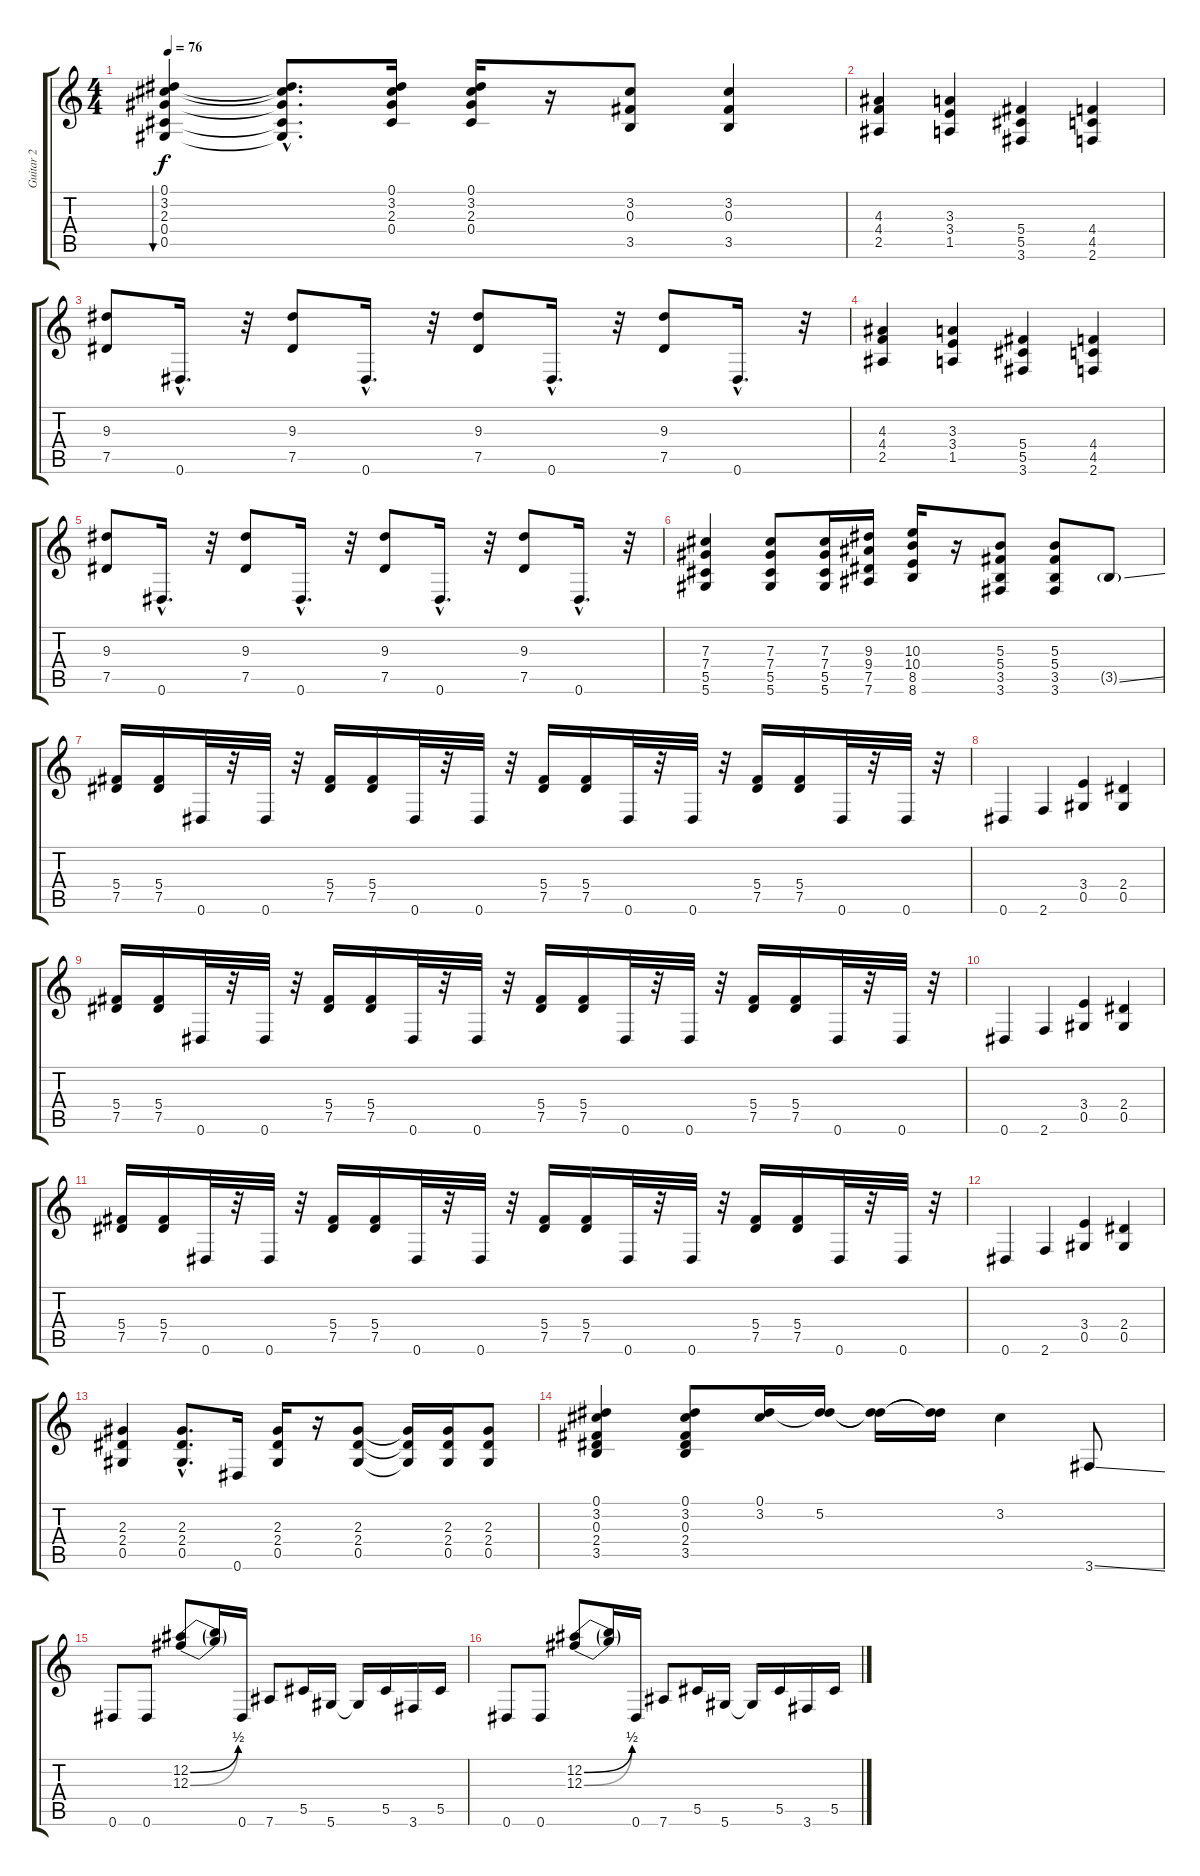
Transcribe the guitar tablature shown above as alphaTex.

\track ("Guitar 2" "Guitar 2") {instrument distortionguitar}
\staff {score tabs}
\tuning (Eb4 Bb3 Gb3 Db3 Ab2 Eb2) {hide}
\ts (4 4)
\tempo 76
\clef g2
\ks c
(0.1 3.2 2.3 0.4 0.5).4{bu 120 dy f} (0.1{hac t} 3.2{hac t} 2.3{hac t} 0.4{hac t} 0.5{hac t}).8{d} (0.1 3.2 2.3 0.4).16 (0.1 3.2 2.3 0.4).16 r.16 (3.2 0.3 3.5).8 (3.2 0.3 3.5).4 |
(4.3 4.4 2.5).4 (3.3 3.4 1.5).4 (5.4 5.5 3.6).4 (4.4 4.5 2.6).4 |
(9.3 7.5).8 0.6{hac}.16{d} r.32 (9.3 7.5).8 0.6{hac}.16{d} r.32 (9.3 7.5).8 0.6{hac}.16{d} r.32 (9.3 7.5).8 0.6{hac}.16{d} r.32 |
(4.3 4.4 2.5).4 (3.3 3.4 1.5).4 (5.4 5.5 3.6).4 (4.4 4.5 2.6).4 |
(9.3 7.5).8 0.6{hac}.16{d} r.32 (9.3 7.5).8 0.6{hac}.16{d} r.32 (9.3 7.5).8 0.6{hac}.16{d} r.32 (9.3 7.5).8 0.6{hac}.16{d} r.32 |
(7.3 7.4 5.5 5.6).4 (7.3 7.4 5.5 5.6).8 (7.3 7.4 5.5 5.6).16 (9.3 9.4 7.5 7.6).16 (10.3 10.4 8.5 8.6).16 r.16 (5.3 5.4 3.5 3.6).8 (5.3 5.4 3.5 3.6).8 3.5{ss g}.8 |
(5.4 7.5).16 (5.4 7.5).16 0.6.32 r.32 0.6.32 r.32 (5.4 7.5).16 (5.4 7.5).16 0.6.32 r.32 0.6.32 r.32 (5.4 7.5).16 (5.4 7.5).16 0.6.32 r.32 0.6.32 r.32 (5.4 7.5).16 (5.4 7.5).16 0.6.32 r.32 0.6.32 r.32 |
0.6.4 2.6.4 (3.4 0.5).4 (2.4 0.5).4 |
(5.4 7.5).16 (5.4 7.5).16 0.6.32 r.32 0.6.32 r.32 (5.4 7.5).16 (5.4 7.5).16 0.6.32 r.32 0.6.32 r.32 (5.4 7.5).16 (5.4 7.5).16 0.6.32 r.32 0.6.32 r.32 (5.4 7.5).16 (5.4 7.5).16 0.6.32 r.32 0.6.32 r.32 |
0.6.4 2.6.4 (3.4 0.5).4 (2.4 0.5).4 |
(5.4 7.5).16 (5.4 7.5).16 0.6.32 r.32 0.6.32 r.32 (5.4 7.5).16 (5.4 7.5).16 0.6.32 r.32 0.6.32 r.32 (5.4 7.5).16 (5.4 7.5).16 0.6.32 r.32 0.6.32 r.32 (5.4 7.5).16 (5.4 7.5).16 0.6.32 r.32 0.6.32 r.32 |
0.6.4 2.6.4 (3.4 0.5).4 (2.4 0.5).4 |
(2.3 2.4 0.5).4 (2.3{hac} 2.4{hac} 0.5{hac}).8{d} 0.6.16 (2.3 2.4 0.5).16 r.16 (2.3 2.4 0.5).8 (2.3{t} 2.4{t} 0.5{t}).16 (2.3 2.4 0.5).16 (2.3 2.4 0.5).8 |
(0.1 3.2 0.3 2.4 3.5).4 (0.1 3.2 0.3 2.4 3.5).8 (0.1 3.2).16 (0.1{t} 5.2).16 (0.1{t} 5.2{t}).16 (0.1{t} 5.2{t}).16 3.2.4 3.6{ss}.8 |
0.6.8 0.6.8 (12.2{be (bend 0 0 60 2)} 12.3{be (bend 0 0 60 2)}).8 (12.2{t} 12.3{t}).16 0.6.16 7.6.8 5.5.16 5.6.16 5.6{t}.16 5.5.16 3.6.16 5.5.16 |
0.6.8 0.6.8 (12.2{be (bend 0 0 60 2)} 12.3{be (bend 0 0 60 2)}).8 (12.2{t} 12.3{t}).16 0.6.16 7.6.8 5.5.16 5.6.16 5.6{t}.16 5.5.16 3.6.16 5.5.16
